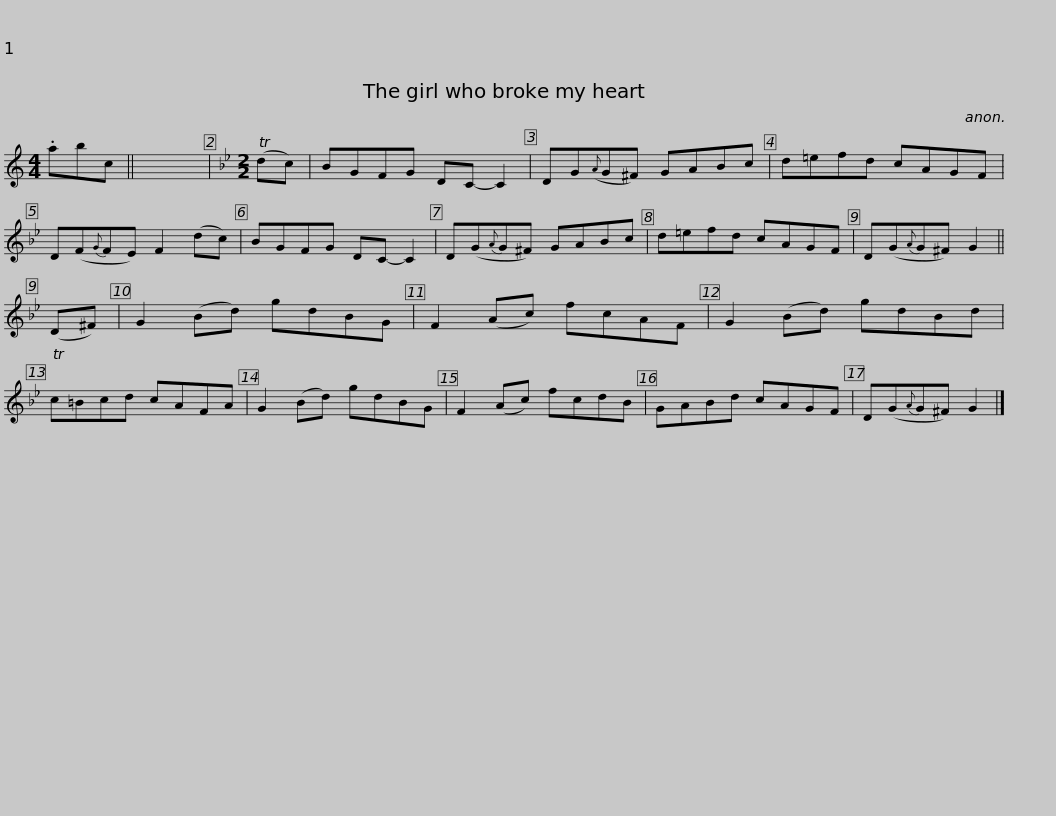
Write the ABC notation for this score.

X:1
L:1/8
M:4/4
I:linebreak $
K:C
V:1 treble
V:1
 .abc || x8 |[K:Gmin][M:2/2] (Tdc) | BGFG DC- C2 | DG({A}G^F) GABc | %5
 d=efd cAGF | D(F{G}FE) F2 (dc) |$ BGFG DC- C2 | D(G{A}G^F) GABc | d=efd cAGF | %10
 D(G{A}G^F) G2 || (D^F) | G2 (Bd) gdBG |$ F2 (Ac) fcAF | G2 (Bd) gdBd | %15
 Tc=Bcd cAFA | G2 (Bd) gdBG | F2 (Ac) fcdB | GABd cAGF |$ D(G{A}G^F) G2 |] %20
